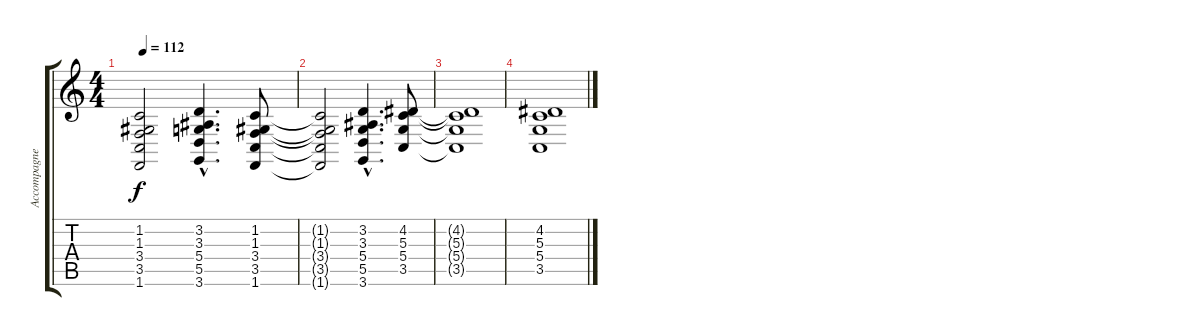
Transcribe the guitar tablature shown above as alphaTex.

\track ("Accompagnement" "Accompagne") {instrument electricpiano1}
\staff {score tabs}
\tuning (E4 B3 G3 D3 A2 E2) {hide}
\ts (4 4)
\tempo 112
\clef g2
\ks c
(1.2{t} 1.3{t} 3.4{t} 3.5{t} 1.6{t}).2{dy f} (3.2{hac} 3.3{hac} 5.4{hac} 5.5{hac} 3.6{hac}).4{d} (1.2 1.3 3.4 3.5 1.6).8 |
(1.2{t} 1.3{t} 3.4{t} 3.5{t} 1.6{t}).2 (3.2{hac} 3.3{hac} 5.4{hac} 5.5{hac} 3.6{hac}).4{d} (4.2 5.3 5.4 3.5).8 |
(4.2{t} 5.3{t} 5.4{t} 3.5{t}).1 |
(4.2 5.3 5.4 3.5).1
